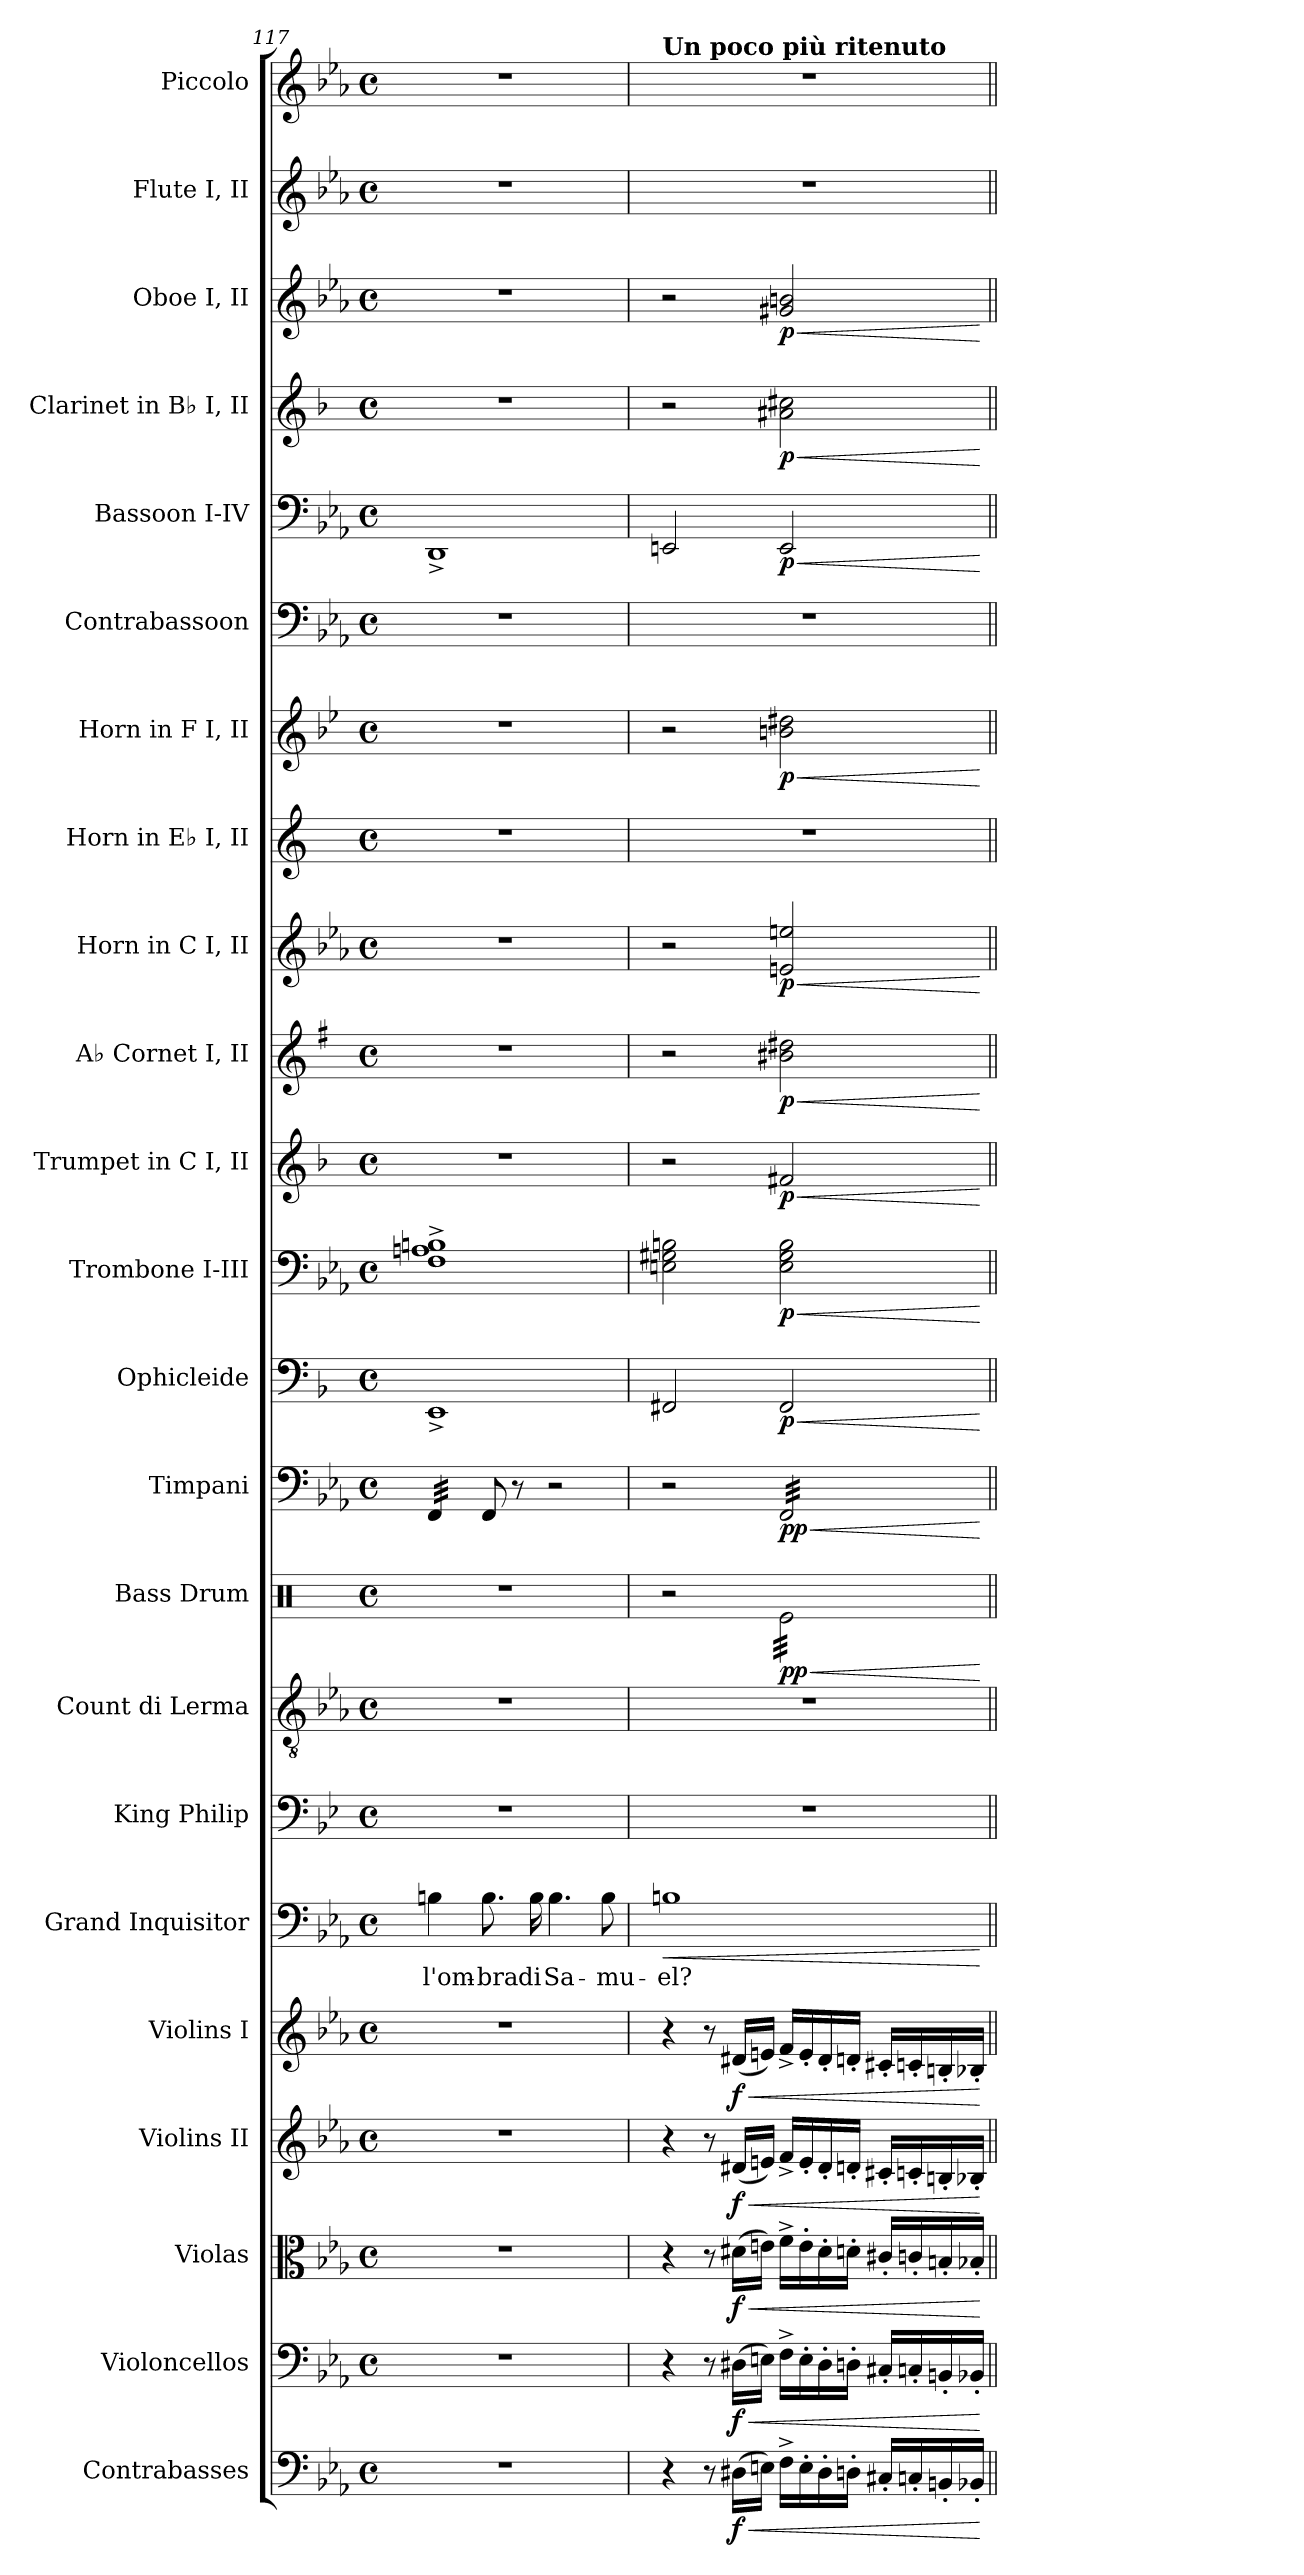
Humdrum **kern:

**kern	**dynam	**kern	**dynam	**kern	**dynam	**kern	**dynam	**kern	**dynam	**kern	**text	**dynam	**kern	**kern	**kern	**dynam	**kern	**dynam	**kern	**dynam	**kern	**dynam	**kern	**dynam	**kern	**dynam	**kern	**dynam	**kern	**kern	**dynam	**kern	**kern	**dynam	**kern	**dynam	**kern	**dynam	**kern	**kern
*part23	*part23	*part22	*part22	*part21	*part21	*part20	*part20	*part19	*part19	*part18	*part18	*part18	*part17	*part16	*part15	*part15	*part14	*part14	*part13	*part13	*part12	*part12	*part11	*part11	*part10	*part10	*part9	*part9	*part8	*part7	*part7	*part6	*part5	*part5	*part4	*part4	*part3	*part3	*part2	*part1
*staff23	*staff23	*staff22	*staff22	*staff21	*staff21	*staff20	*staff20	*staff19	*staff19	*staff18	*staff18	*staff18	*staff17	*staff16	*staff15	*staff15	*staff14	*staff14	*staff13	*staff13	*staff12	*staff12	*staff11	*staff11	*staff10	*staff10	*staff9	*staff9	*staff8	*staff7	*staff7	*staff6	*staff5	*staff5	*staff4	*staff4	*staff3	*staff3	*staff2	*staff1
*I"Contrabasses	*	*I"Violoncellos	*	*I"Violas	*	*I"Violins II	*	*I"Violins I	*	*I"Grand Inquisitor	*	*	*I"King Philip	*I"Count di Lerma	*I"Bass Drum	*	*I"Timpani	*	*I"Ophicleide	*	*I"Trombone I-III	*	*I"Trumpet in C I, II	*	*I"A♭ Cornet I, II	*	*I"Horn in C I, II	*	*I"Horn in E♭ I, II	*I"Horn in F I, II	*	*I"Contrabassoon	*I"Bassoon I-IV	*	*I"Clarinet in B♭ I, II	*	*I"Oboe I, II	*	*I"Flute I, II	*I"Piccolo
*I'Cb.	*	*I'Vc.	*	*I'Vla.	*	*I'Vln. II	*	*I'Vln. I	*	*I'G.I.	*	*	*I'K.P.	*I'di L.	*I'BD	*	*I'Timp.	*	*I'Oph.	*	*I'Tbn. I-III	*	*	*	*I'A ♭ Cnt. I, II	*	*	*	*	*	*	*I'Cbsn.	*I'Bsn. I-IV	*	*	*	*I'Ob. I, II	*	*I'Fl. I, II	*I'Picc.
*clefF4	*	*clefF4	*	*clefC3	*	*clefG2	*	*clefG2	*	*clefF4	*	*	*clefF4	*clefGv2	*clefX	*	*clefF4	*	*clefF4	*	*clefF4	*	*clefG2	*	*clefG2	*	*clefG2	*	*clefG2	*clefG2	*	*clefF4	*clefF4	*	*clefG2	*	*clefG2	*	*clefG2	*clefG2
*ITrd7c12	*	*	*	*	*	*	*	*	*	*	*	*	*ITrd4c7	*	*	*	*	*	*ITrd1c2	*	*	*	*ITrd1c2	*	*ITrd2c4	*	*ITrd7c12	*	*ITrd5c9	*ITrd4c7	*	*ITrd7c12	*	*	*ITrd1c2	*	*	*	*	*ITrd-7c-12
*k[b-e-a-]	*	*k[b-e-a-]	*	*k[b-e-a-]	*	*k[b-e-a-]	*	*k[b-e-a-]	*	*k[b-e-a-]	*	*	*k[b-e-a-]	*k[b-e-a-]	*k[]	*	*k[b-e-a-]	*	*k[b-e-a-]	*	*k[b-e-a-]	*	*k[b-e-a-]	*	*k[b-e-a-]	*	*k[b-e-a-]	*	*k[b-e-a-]	*k[b-e-a-]	*	*k[b-e-a-]	*k[b-e-a-]	*	*k[b-e-a-]	*	*k[b-e-a-]	*	*k[b-e-a-]	*k[b-e-a-]
*M4/4	*	*M4/4	*	*M4/4	*	*M4/4	*	*M4/4	*	*M4/4	*	*	*M4/4	*M4/4	*M4/4	*	*M4/4	*	*M4/4	*	*M4/4	*	*M4/4	*	*M4/4	*	*M4/4	*	*M4/4	*M4/4	*	*M4/4	*M4/4	*	*M4/4	*	*M4/4	*	*M4/4	*M4/4
*met(c)	*	*met(c)	*	*met(c)	*	*met(c)	*	*met(c)	*	*met(c)	*	*	*met(c)	*met(c)	*met(c)	*	*met(c)	*	*met(c)	*	*met(c)	*	*met(c)	*	*met(c)	*	*met(c)	*	*met(c)	*met(c)	*	*met(c)	*met(c)	*	*met(c)	*	*met(c)	*	*met(c)	*met(c)
=117	=117	=117	=117	=117	=117	=117	=117	=117	=117	=117	=117	=117	=117	=117	=117	=117	=117	=117	=117	=117	=117	=117	=117	=117	=117	=117	=117	=117	=117	=117	=117	=117	=117	=117	=117	=117	=117	=117	=117	=117
!	!	!	!	!	!	!	!	!	!	!	!LO:LY:b	!	!	!	!	!	!	!	!	!	!	!	!	!	!	!	!	!	!	!	!	!	!	!	!	!	!	!	!	!
*	*	*	*	*	*	*	*	*	*	*	*	*	*	*	*	*	*tremolo	*	*	*	*	*	*	*	*	*	*	*	*	*	*	*	*	*	*	*	*	*	*	*
1r	.	1r	.	1r	.	1r	.	1r	.	4Bn\	l'om-	.	1r	1r	1r	.	32FF/LLL	.	1DD^	.	1F^ 1An^ 1Bn^	.	1r	.	1r	.	1r	.	1r	1r	.	1r	1DD^	.	1r	.	1r	.	1r	1r
.	.	.	.	.	.	.	.	.	.	.	.	.	.	.	.	.	32FF/	.	.	.	.	.	.	.	.	.	.	.	.	.	.	.	.	.	.	.	.	.	.	.
.	.	.	.	.	.	.	.	.	.	.	.	.	.	.	.	.	32FF/	.	.	.	.	.	.	.	.	.	.	.	.	.	.	.	.	.	.	.	.	.	.	.
.	.	.	.	.	.	.	.	.	.	.	.	.	.	.	.	.	32FF/	.	.	.	.	.	.	.	.	.	.	.	.	.	.	.	.	.	.	.	.	.	.	.
.	.	.	.	.	.	.	.	.	.	.	.	.	.	.	.	.	32FF/	.	.	.	.	.	.	.	.	.	.	.	.	.	.	.	.	.	.	.	.	.	.	.
.	.	.	.	.	.	.	.	.	.	.	.	.	.	.	.	.	32FF/	.	.	.	.	.	.	.	.	.	.	.	.	.	.	.	.	.	.	.	.	.	.	.
.	.	.	.	.	.	.	.	.	.	.	.	.	.	.	.	.	32FF/	.	.	.	.	.	.	.	.	.	.	.	.	.	.	.	.	.	.	.	.	.	.	.
.	.	.	.	.	.	.	.	.	.	.	.	.	.	.	.	.	32FF/JJJ	.	.	.	.	.	.	.	.	.	.	.	.	.	.	.	.	.	.	.	.	.	.	.
*	*	*	*	*	*	*	*	*	*	*	*	*	*	*	*	*	*Xtremolo	*	*	*	*	*	*	*	*	*	*	*	*	*	*	*	*	*	*	*	*	*	*	*
!	!	!	!	!	!	!	!	!	!	!	!LO:LY:b	!	!	!	!	!	!	!	!	!	!	!	!	!	!	!	!	!	!	!	!	!	!	!	!	!	!	!	!	!
.	.	.	.	.	.	.	.	.	.	8.B\	-bra	.	.	.	.	.	8FF/	.	.	.	.	.	.	.	.	.	.	.	.	.	.	.	.	.	.	.	.	.	.	.
.	.	.	.	.	.	.	.	.	.	.	.	.	.	.	.	.	8r	.	.	.	.	.	.	.	.	.	.	.	.	.	.	.	.	.	.	.	.	.	.	.
!	!	!	!	!	!	!	!	!	!	!	!LO:LY:b	!	!	!	!	!	!	!	!	!	!	!	!	!	!	!	!	!	!	!	!	!	!	!	!	!	!	!	!	!
.	.	.	.	.	.	.	.	.	.	16B\	di	.	.	.	.	.	.	.	.	.	.	.	.	.	.	.	.	.	.	.	.	.	.	.	.	.	.	.	.	.
!	!	!	!	!	!	!	!	!	!	!	!LO:LY:b	!	!	!	!	!	!	!	!	!	!	!	!	!	!	!	!	!	!	!	!	!	!	!	!	!	!	!	!	!
.	.	.	.	.	.	.	.	.	.	4.B\	Sa-	.	.	.	.	.	2r	.	.	.	.	.	.	.	.	.	.	.	.	.	.	.	.	.	.	.	.	.	.	.
!	!	!	!	!	!	!	!	!	!	!	!LO:LY:b	!	!	!	!	!	!	!	!	!	!	!	!	!	!	!	!	!	!	!	!	!	!	!	!	!	!	!	!	!
.	.	.	.	.	.	.	.	.	.	8B\	-mu-	.	.	.	.	.	.	.	.	.	.	.	.	.	.	.	.	.	.	.	.	.	.	.	.	.	.	.	.	.
!!LO:PB:g=z
=118	=118	=118	=118	=118	=118	=118	=118	=118	=118	=118	=118	=118	=118	=118	=118	=118	=118	=118	=118	=118	=118	=118	=118	=118	=118	=118	=118	=118	=118	=118	=118	=118	=118	=118	=118	=118	=118	=118	=118	=118
!	!	!	!	!	!	!	!	!	!	!	!	!	!	!	!	!	!	!	!	!	!	!	!	!	!	!	!	!	!	!	!	!	!	!	!	!	!	!	!	!LO:TX:a:B:t=Un poco più ritenuto
!	!	!	!	!	!	!	!	!	!	!	!LO:LY:b	!LO:HP:b	!	!	!	!	!	!	!	!	!	!	!	!	!	!	!	!	!	!	!	!	!	!	!	!	!	!	!	!
4r	.	4r	.	4r	.	4r	.	4r	.	1Bn	-el?	<	1r	1r	2r	.	2r	.	2EEn/	.	2En\ 2G#X\ 2Bn\	.	2r	.	2r	.	2r	.	1r	2r	.	1r	2EEn/	.	2r	.	2r	.	1r	1r
8r	.	8r	.	8r	.	8r	.	8r	.	.	.	.	.	.	.	.	.	.	.	.	.	.	.	.	.	.	.	.	.	.	.	.	.	.	.	.	.	.	.	.
!	!LO:HP:b	!	!LO:HP:b	!	!LO:HP:b	!	!LO:HP:b	!	!LO:HP:b	!	!	!	!	!	!	!	!	!	!	!	!	!	!	!	!	!	!	!	!	!	!	!	!	!	!	!	!	!	!	!
!	!LO:DY:n=1:b	!	!LO:DY:n=1:b	!	!LO:DY:n=1:b	!	!LO:DY:n=1:b	!	!LO:DY:n=1:b	!	!	!	!	!	!	!	!	!	!	!	!	!	!	!	!	!	!	!	!	!	!	!	!	!	!	!	!	!	!	!
(>16DD#X\LL	< f	(>16D#X\LL	< f	(>16d#X\LL	< f	(<16d#X/LL	< f	(<16d#X/LL	< f	.	.	.	.	.	.	.	.	.	.	.	.	.	.	.	.	.	.	.	.	.	.	.	.	.	.	.	.	.	.	.
16EEn\JJ)	.	16En\JJ)	.	16en\JJ)	.	16en/JJ)	.	16en/JJ)	.	.	.	.	.	.	.	.	.	.	.	.	.	.	.	.	.	.	.	.	.	.	.	.	.	.	.	.	.	.	.	.
!	!	!	!	!	!	!	!	!	!	!	!	!	!	!	!	!LO:HP:b	!	!LO:HP:b	!	!LO:HP:b	!	!LO:HP:b	!	!LO:HP:b	!	!LO:HP:b	!	!LO:HP:b	!	!	!LO:HP:b	!	!	!LO:HP:b	!	!LO:HP:b	!	!LO:HP:b	!	!
!	!	!	!	!	!	!	!	!	!	!	!	!	!	!	!	!LO:DY:n=1:b	!	!LO:DY:n=1:b	!	!LO:DY:n=1:b	!	!LO:DY:n=1:b	!	!LO:DY:n=1:b	!	!LO:DY:n=1:b	!	!LO:DY:n=1:b	!	!	!LO:DY:n=1:b	!	!	!LO:DY:n=1:b	!	!LO:DY:n=1:b	!	!LO:DY:n=1:b	!	!
*	*	*	*	*	*	*	*	*	*	*	*	*	*	*	*tremolo	*	*	*	*	*	*	*	*	*	*	*	*	*	*	*	*	*	*	*	*	*	*	*	*	*
*	*	*	*	*	*	*	*	*	*	*	*	*	*	*	*	*	*tremolo	*	*	*	*	*	*	*	*	*	*	*	*	*	*	*	*	*	*	*	*	*	*	*
16FF^\LL	.	16F^\LL	.	16f^\LL	.	16f^/LL	.	16f^/LL	.	.	.	.	.	.	32Re\LLL	< pp	32FF/LLL	< pp	2EE/	< p	2E\ 2G#\ 2B\	< p	2en/	< p	2g#X\ 2bn\	< p	2En/ 2en/	< p	.	2en\ 2g#X\	< p	.	2EE/	< p	2g#X\ 2bn\	< p	2g#X/ 2bn/	< p	.	.
.	.	.	.	.	.	.	.	.	.	.	.	.	.	.	32Re\	.	32FF/	.	.	.	.	.	.	.	.	.	.	.	.	.	.	.	.	.	.	.	.	.	.	.
16EE'\	.	16E'\	.	16e'\	.	16e'/	.	16e'/	.	.	.	.	.	.	32Re\	.	32FF/	.	.	.	.	.	.	.	.	.	.	.	.	.	.	.	.	.	.	.	.	.	.	.
.	.	.	.	.	.	.	.	.	.	.	.	.	.	.	32Re\	.	32FF/	.	.	.	.	.	.	.	.	.	.	.	.	.	.	.	.	.	.	.	.	.	.	.
16DD#'\	.	16D#'\	.	16d#'\	.	16d#'/	.	16d#'/	.	.	.	.	.	.	32Re\	.	32FF/	.	.	.	.	.	.	.	.	.	.	.	.	.	.	.	.	.	.	.	.	.	.	.
.	.	.	.	.	.	.	.	.	.	.	.	.	.	.	32Re\	.	32FF/	.	.	.	.	.	.	.	.	.	.	.	.	.	.	.	.	.	.	.	.	.	.	.
16DDn'\JJ	.	16Dn'\JJ	.	16dn'\JJ	.	16dn'/JJ	.	16dn'/JJ	.	.	.	.	.	.	32Re\	.	32FF/	.	.	.	.	.	.	.	.	.	.	.	.	.	.	.	.	.	.	.	.	.	.	.
.	.	.	.	.	.	.	.	.	.	.	.	.	.	.	32Re\	.	32FF/	.	.	.	.	.	.	.	.	.	.	.	.	.	.	.	.	.	.	.	.	.	.	.
16CC#X'/LL	.	16C#X'/LL	.	16c#X'/LL	.	16c#X'/LL	.	16c#X'/LL	.	.	.	.	.	.	32Re\	.	32FF/	.	.	.	.	.	.	.	.	.	.	.	.	.	.	.	.	.	.	.	.	.	.	.
.	.	.	.	.	.	.	.	.	.	.	.	.	.	.	32Re\	.	32FF/	.	.	.	.	.	.	.	.	.	.	.	.	.	.	.	.	.	.	.	.	.	.	.
16CCn'/	.	16Cn'/	.	16cn'/	.	16cn'/	.	16cn'/	.	.	.	.	.	.	32Re\	.	32FF/	.	.	.	.	.	.	.	.	.	.	.	.	.	.	.	.	.	.	.	.	.	.	.
.	.	.	.	.	.	.	.	.	.	.	.	.	.	.	32Re\	.	32FF/	.	.	.	.	.	.	.	.	.	.	.	.	.	.	.	.	.	.	.	.	.	.	.
16BBBn'/	.	16BBn'/	.	16Bn'/	.	16Bn'/	.	16Bn'/	.	.	.	.	.	.	32Re\	.	32FF/	.	.	.	.	.	.	.	.	.	.	.	.	.	.	.	.	.	.	.	.	.	.	.
.	.	.	.	.	.	.	.	.	.	.	.	.	.	.	32Re\	.	32FF/	.	.	.	.	.	.	.	.	.	.	.	.	.	.	.	.	.	.	.	.	.	.	.
16BBB-X'/JJ	.	16BB-X'/JJ	.	16B-X'/JJ	.	16B-X'/JJ	.	16B-X'/JJ	.	.	.	.	.	.	32Re\	.	32FF/	.	.	.	.	.	.	.	.	.	.	.	.	.	.	.	.	.	.	.	.	.	.	.
.	.	.	.	.	.	.	.	.	.	.	.	.	.	.	32Re\JJJ	.	32FF/JJJ	.	.	.	.	.	.	.	.	.	.	.	.	.	.	.	.	.	.	.	.	.	.	.
*	*	*	*	*	*	*	*	*	*	*	*	*	*	*	*	*	*Xtremolo	*	*	*	*	*	*	*	*	*	*	*	*	*	*	*	*	*	*	*	*	*	*	*
*	*	*	*	*	*	*	*	*	*	*	*	*	*	*	*Xtremolo	*	*	*	*	*	*	*	*	*	*	*	*	*	*	*	*	*	*	*	*	*	*	*	*	*
.	[	.	[	.	[	.	[	.	[	.	.	[	.	.	.	[	.	[	.	[	.	[	.	[	.	[	.	[	.	.	[	.	.	[	.	[	.	[	.	.
=||	=||	=||	=||	=||	=||	=||	=||	=||	=||	=||	=||	=||	=||	=||	=||	=||	=||	=||	=||	=||	=||	=||	=||	=||	=||	=||	=||	=||	=||	=||	=||	=||	=||	=||	=||	=||	=||	=||	=||	=||
*-	*-	*-	*-	*-	*-	*-	*-	*-	*-	*-	*-	*-	*-	*-	*-	*-	*-	*-	*-	*-	*-	*-	*-	*-	*-	*-	*-	*-	*-	*-	*-	*-	*-	*-	*-	*-	*-	*-	*-	*-
